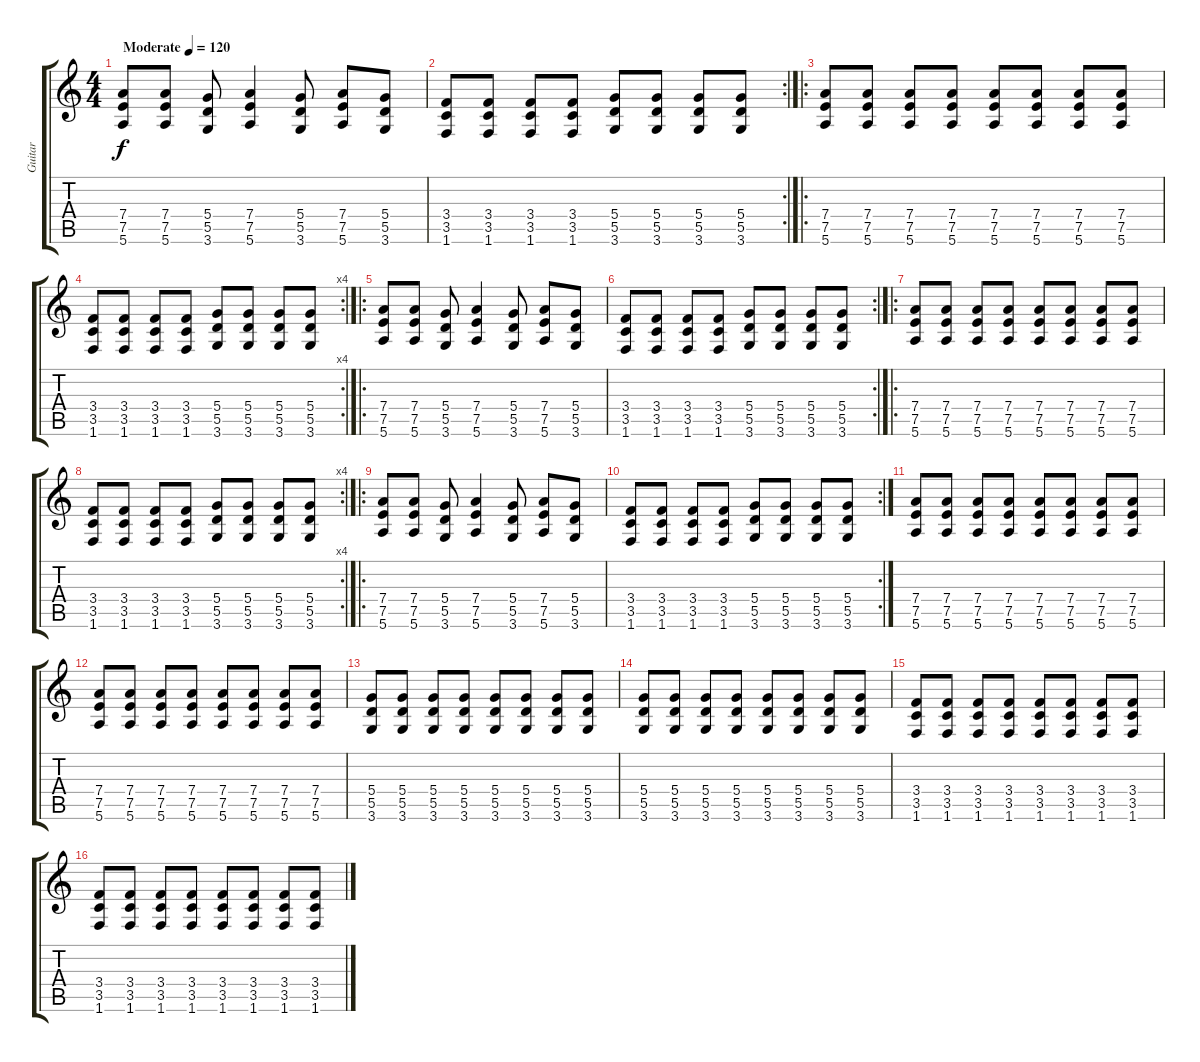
\track ("Guitar" "Guitar") {instrument overdrivenguitar}
\staff {score tabs}
\tuning (E4 B3 G3 D3 A2 E2) {hide}
\ts (4 4)
\tempo (120 "Moderate")
\clef g2
\ks c
(7.4 7.5 5.6).8{dy f instrument overdrivenguitar} (7.4 7.5 5.6).8 (5.4 5.5 3.6).8 (7.4 7.5 5.6).4 (5.4 5.5 3.6).8 (7.4 7.5 5.6).8 (5.4 5.5 3.6).8 |
\rc 2
(3.4 3.5 1.6).8 (3.4 3.5 1.6).8 (3.4 3.5 1.6).8 (3.4 3.5 1.6).8 (5.4 5.5 3.6).8 (5.4 5.5 3.6).8 (5.4 5.5 3.6).8 (5.4 5.5 3.6).8 |
\ro
(7.4 7.5 5.6).8 (7.4 7.5 5.6).8 (7.4 7.5 5.6).8 (7.4 7.5 5.6).8 (7.4 7.5 5.6).8 (7.4 7.5 5.6).8 (7.4 7.5 5.6).8 (7.4 7.5 5.6).8 |
\rc 4
(3.4 3.5 1.6).8 (3.4 3.5 1.6).8 (3.4 3.5 1.6).8 (3.4 3.5 1.6).8 (5.4 5.5 3.6).8 (5.4 5.5 3.6).8 (5.4 5.5 3.6).8 (5.4 5.5 3.6).8 |
\ro
(7.4 7.5 5.6).8 (7.4 7.5 5.6).8 (5.4 5.5 3.6).8 (7.4 7.5 5.6).4 (5.4 5.5 3.6).8 (7.4 7.5 5.6).8 (5.4 5.5 3.6).8 |
\rc 2
(3.4 3.5 1.6).8 (3.4 3.5 1.6).8 (3.4 3.5 1.6).8 (3.4 3.5 1.6).8 (5.4 5.5 3.6).8 (5.4 5.5 3.6).8 (5.4 5.5 3.6).8 (5.4 5.5 3.6).8 |
\ro
(7.4 7.5 5.6).8 (7.4 7.5 5.6).8 (7.4 7.5 5.6).8 (7.4 7.5 5.6).8 (7.4 7.5 5.6).8 (7.4 7.5 5.6).8 (7.4 7.5 5.6).8 (7.4 7.5 5.6).8 |
\rc 4
(3.4 3.5 1.6).8 (3.4 3.5 1.6).8 (3.4 3.5 1.6).8 (3.4 3.5 1.6).8 (5.4 5.5 3.6).8 (5.4 5.5 3.6).8 (5.4 5.5 3.6).8 (5.4 5.5 3.6).8 |
\ro
(7.4 7.5 5.6).8 (7.4 7.5 5.6).8 (5.4 5.5 3.6).8 (7.4 7.5 5.6).4 (5.4 5.5 3.6).8 (7.4 7.5 5.6).8 (5.4 5.5 3.6).8 |
\rc 2
(3.4 3.5 1.6).8 (3.4 3.5 1.6).8 (3.4 3.5 1.6).8 (3.4 3.5 1.6).8 (5.4 5.5 3.6).8 (5.4 5.5 3.6).8 (5.4 5.5 3.6).8 (5.4 5.5 3.6).8 |
(7.4 7.5 5.6).8 (7.4 7.5 5.6).8 (7.4 7.5 5.6).8 (7.4 7.5 5.6).8 (7.4 7.5 5.6).8 (7.4 7.5 5.6).8 (7.4 7.5 5.6).8 (7.4 7.5 5.6).8 |
(7.4 7.5 5.6).8 (7.4 7.5 5.6).8 (7.4 7.5 5.6).8 (7.4 7.5 5.6).8 (7.4 7.5 5.6).8 (7.4 7.5 5.6).8 (7.4 7.5 5.6).8 (7.4 7.5 5.6).8 |
(5.4 5.5 3.6).8 (5.4 5.5 3.6).8 (5.4 5.5 3.6).8 (5.4 5.5 3.6).8 (5.4 5.5 3.6).8 (5.4 5.5 3.6).8 (5.4 5.5 3.6).8 (5.4 5.5 3.6).8 |
(5.4 5.5 3.6).8 (5.4 5.5 3.6).8 (5.4 5.5 3.6).8 (5.4 5.5 3.6).8 (5.4 5.5 3.6).8 (5.4 5.5 3.6).8 (5.4 5.5 3.6).8 (5.4 5.5 3.6).8 |
(3.4 3.5 1.6).8 (3.4 3.5 1.6).8 (3.4 3.5 1.6).8 (3.4 3.5 1.6).8 (3.4 3.5 1.6).8 (3.4 3.5 1.6).8 (3.4 3.5 1.6).8 (3.4 3.5 1.6).8 |
(3.4 3.5 1.6).8 (3.4 3.5 1.6).8 (3.4 3.5 1.6).8 (3.4 3.5 1.6).8 (3.4 3.5 1.6).8 (3.4 3.5 1.6).8 (3.4 3.5 1.6).8 (3.4 3.5 1.6).8
